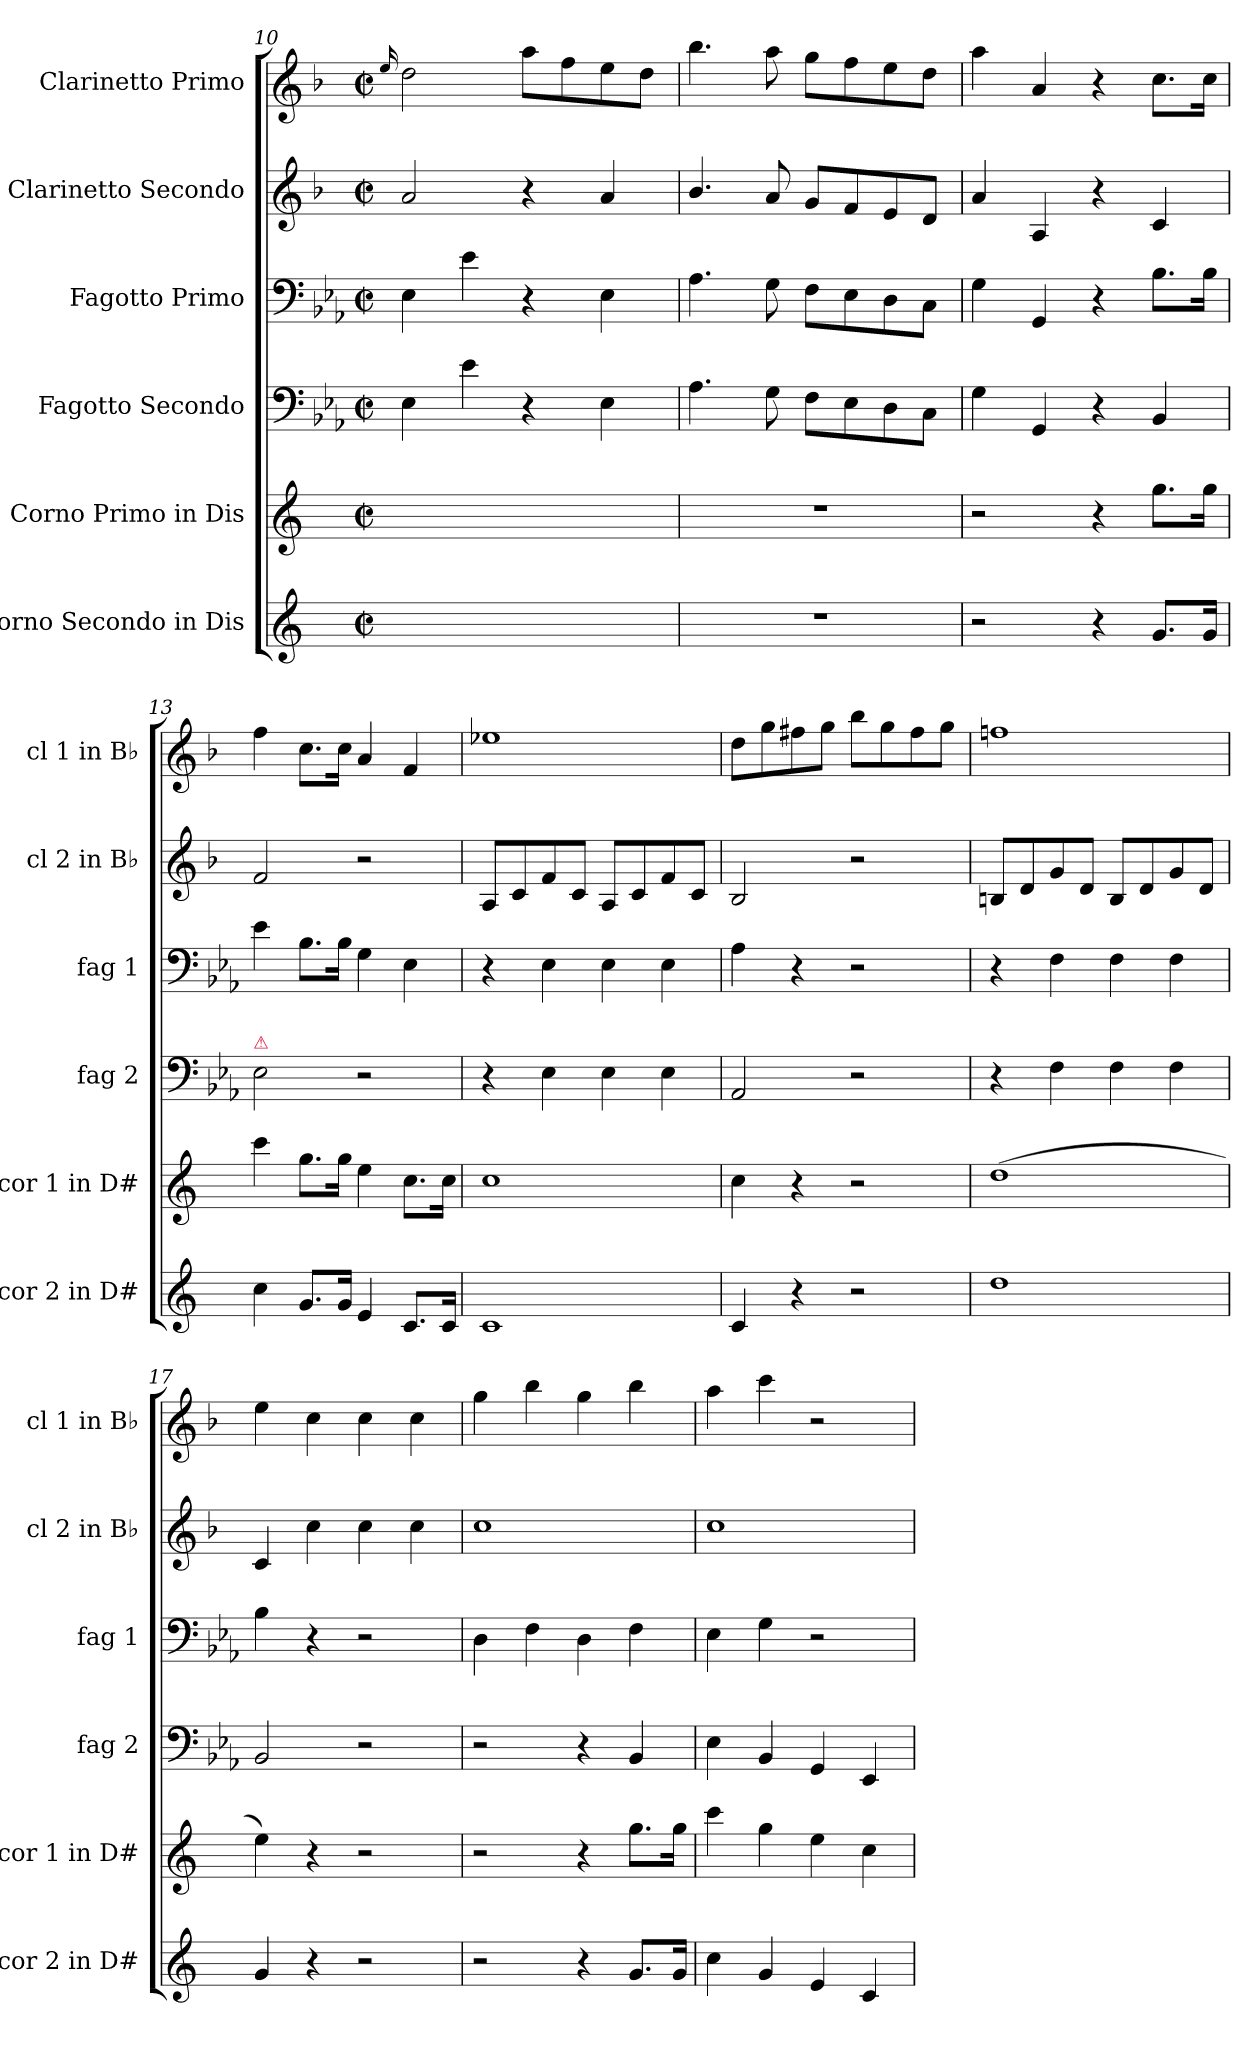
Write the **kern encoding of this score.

**kern	**kern	**kern	**kern	**dynam	**kern	**kern
*part6	*part5	*part4	*part3	*part3	*part2	*part1
*staff6	*staff5	*staff4	*staff3	*staff3	*staff2	*staff1
*I"Corno Secondo in Dis	*I"Corno Primo in Dis	*I"Fagotto Secondo	*I"Fagotto Primo	*	*I"Clarinetto Secondo	*I"Clarinetto Primo
*I'cor 2 in D#	*I'cor 1 in D#	*I'fag 2	*I'fag 1	*	*I'cl 2 in B♭	*I'cl 1 in B♭
*clefG2	*clefG2	*clefF4	*clefF4	*	*clefG2	*clefG2
*ITrd5c9	*ITrd5c9	*	*	*	*ITrd1c2	*ITrd1c2
*k[b-e-a-]	*k[b-e-a-]	*k[b-e-a-]	*k[b-e-a-]	*	*k[b-e-a-]	*k[b-e-a-]
*c:	*c:	*c:	*c:	*	*c:	*c:
*M2/2	*M2/2	*M2/2	*M2/2	*	*M2/2	*M2/2
*met(c|)	*met(c|)	*met(c|)	*met(c|)	*	*met(c|)	*met(c|)
=10	=10	=10	=10	=10	=10	=10
.	.	.	.	.	.	16qqdd/
1ryy	1ryy	4E-\	4E-\	.	2g/	2cc\
.	.	4e-\	4e-\	.	.	.
.	.	4r	4r	.	4r	8gg\L
.	.	.	.	.	.	8ee-\
.	.	4E-\	4E-\	.	4g/	8dd\
.	.	.	.	.	.	8cc\J
=11	=11	=11	=11	=11	=11	=11
1r	1r	4.A-\	4.A-\	.	4.a-/	4.aa-\
.	.	8G\	8G\	.	8g/	8gg\
.	.	8F\L	8F\L	.	8f/L	8ff\L
.	.	8E-\	8E-\	.	8e-/	8ee-\
.	.	8D\	8D\	.	8d/	8dd\
.	.	8C\J	8C\J	.	8c/J	8cc\J
=12	=12	=12	=12	=12	=12	=12
2r	2r	4G\	4G\	.	4g/	4gg\
.	.	4GG/	4GG/	.	4G/	4g/
4r	4r	4r	4r	.	4r	4r
8.B-/L	8.b-\L	4BB-/	8.B-\L	fo	4B-/	8.b-\L
16B-/Jk	16b-\Jk	.	16B-\Jk	.	.	16b-\Jk
=13	=13	=13	=13	=13	=13	=13
!	!	!LO:TX:a:color=crimson:t=⚠	!	!	!	!
4e-\	4ee-\	2E-\	4e-\	.	2e-/	4ee-\
8.B-/L	8.b-\L	.	8.B-\L	.	.	8.b-\L
16B-/Jk	16b-\Jk	.	16B-\Jk	.	.	16b-\Jk
4G/	4g\	2r	4G\	.	2r	4g/
8.E-/L	8.e-\L	.	4E-\	.	.	4e-/
16E-/Jk	16e-\Jk	.	.	.	.	.
=14	=14	=14	=14	=14	=14	=14
1E-/	1e-/	4r	4r	.	8G/L	1dd-X\
.	.	.	.	.	8B-/	.
.	.	4E-\	4E-\	.	8e-/	.
.	.	.	.	.	8B-/J	.
.	.	4E-\	4E-\	.	8G/L	.
.	.	.	.	.	8B-/	.
.	.	4E-\	4E-\	.	8e-/	.
.	.	.	.	.	8B-/J	.
=15	=15	=15	=15	=15	=15	=15
4E-/	4e-\	2AA-/	4A-\	.	2A-/	8cc\L
.	.	.	.	.	.	8ff\
4r	4r	.	4r	.	.	8een\
.	.	.	.	.	.	8ff\J
2r	2r	2r	2r	.	2r	8aa-\L
.	.	.	.	.	.	8ff\
.	.	.	.	.	.	8ee\
.	.	.	.	.	.	8ff\J
=16	=16	=16	=16	=16	=16	=16
1f/	(1f/	4r	4r	.	8An/L	1ee-X\
.	.	.	.	.	8c/	.
.	.	4F\	4F\	.	8f/	.
.	.	.	.	.	8c/J	.
.	.	4F\	4F\	.	8A/L	.
.	.	.	.	.	8c/	.
.	.	4F\	4F\	.	8f/	.
.	.	.	.	.	8c/J	.
=17	=17	=17	=17	=17	=17	=17
4B-/	4g\)	2BB-/	4B-\	.	4B-/	4dd\
4r	4r	.	4r	.	4b-\	4b-\
2r	2r	2r	2r	.	4b-\	4b-\
.	.	.	.	.	4b-\	4b-\
=18	=18	=18	=18	=18	=18	=18
2r	2r	2r	4D\	.	1b-\	4ff\
.	.	.	4F\	.	.	4aa-\
4r	4r	4r	4D\	.	.	4ff\
8.B-/L	8.b-\L	4BB-/	4F\	.	.	4aa-\
16B-/Jk	16b-\Jk	.	.	.	.	.
=19	=19	=19	=19	=19	=19	=19
4e-\	4ee-\	4E-\	4E-\	.	1b-\	4gg\
4B-/	4b-\	4BB-/	4G\	.	.	4bb-\
4G/	4g\	4GG/	2r	.	.	2r
4E-/	4e-\	4EE-/	.	.	.	.
=	=	=	=	=	=	=
*-	*-	*-	*-	*-	*-	*-
